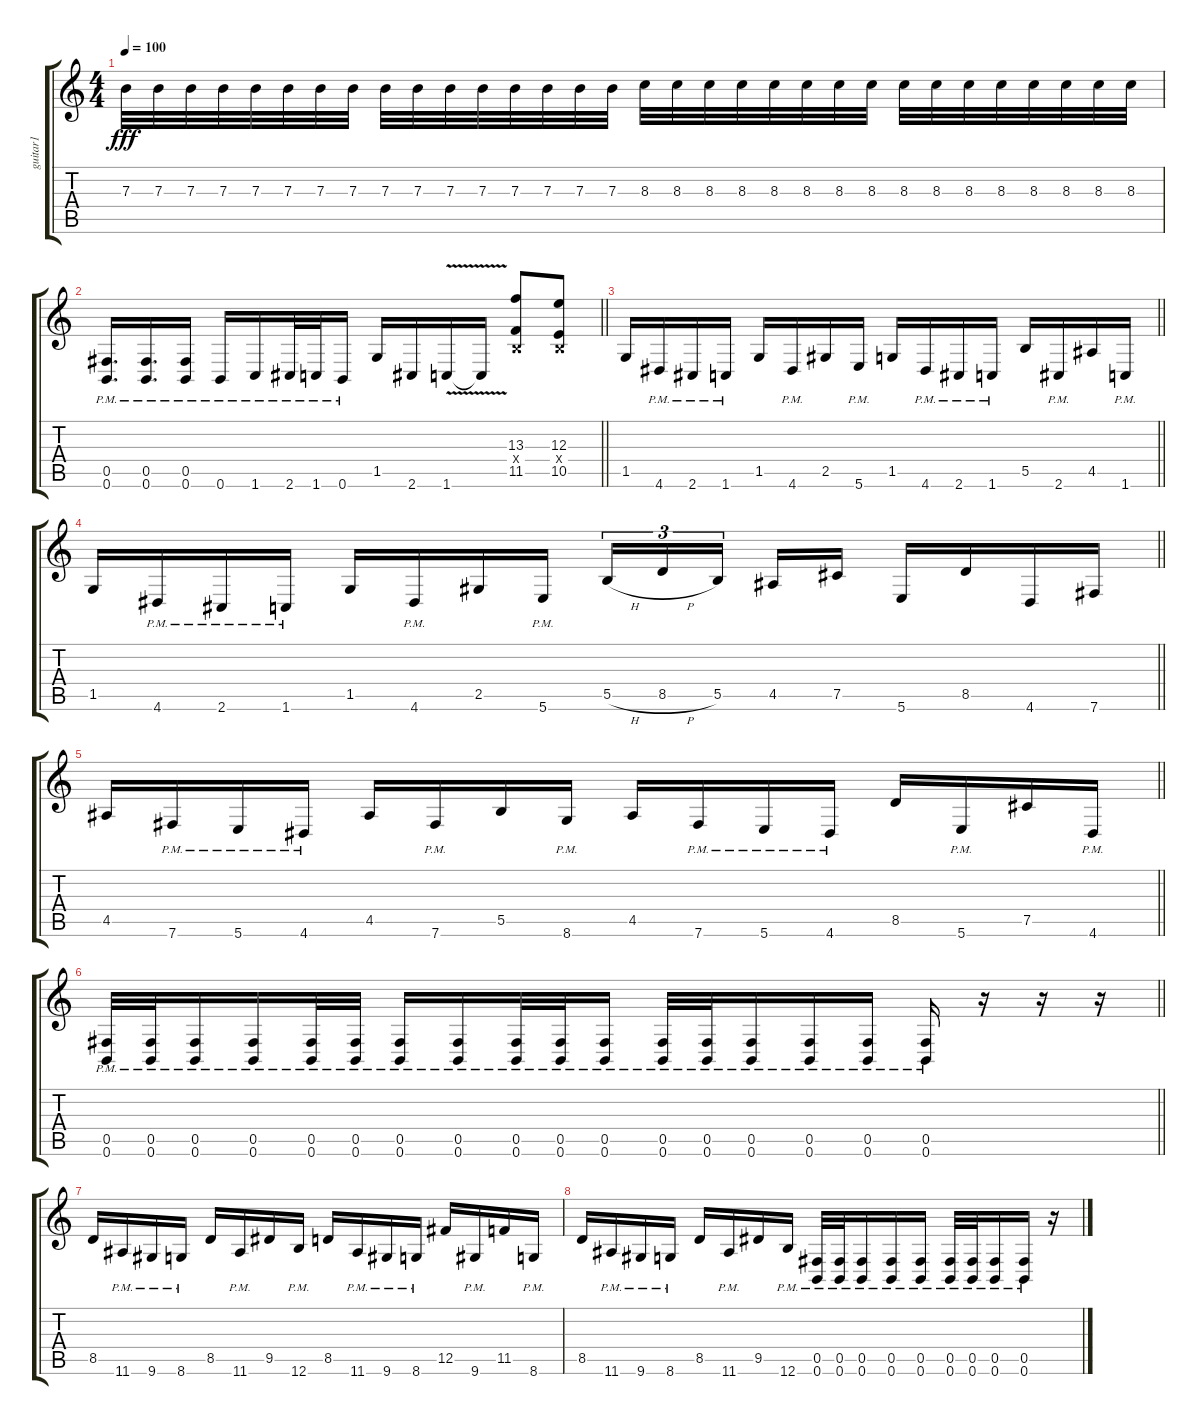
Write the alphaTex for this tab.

\track ("guitar1" "guitar1") {instrument distortionguitar}
\staff {score tabs}
\tuning (Db4 Ab3 E3 B2 Gb2 B1) {hide}
\ts (4 4)
\tempo 100
\clef g2
\ks c
7.3.32{dy fff} 7.3.32 7.3.32 7.3.32 7.3.32 7.3.32 7.3.32 7.3.32 7.3.32 7.3.32 7.3.32 7.3.32 7.3.32 7.3.32 7.3.32 7.3.32 8.3.32 8.3.32 8.3.32 8.3.32 8.3.32 8.3.32 8.3.32 8.3.32 8.3.32 8.3.32 8.3.32 8.3.32 8.3.32 8.3.32 8.3.32 8.3.32 |
\barLineRight lightlight
(0.5{pm} 0.6{pm}).16{d} (0.5{pm} 0.6{pm}).16{d} (0.5{pm} 0.6{pm}).16 0.6{pm}.16 1.6{pm}.16 2.6{pm}.32 1.6{pm}.32 0.6{pm}.16 1.5.16 2.6.16 1.6{v}.16 1.6{t}.16 (13.3 0.4{x} 11.5).8 (12.3 0.4{x} 10.5).8 |
\section ("" "")
\barLineRight lightlight
1.5.16 4.6{pm}.16 2.6{pm}.16 1.6{pm}.16 1.5.16 4.6{pm}.16 2.5.16 5.6{pm}.16 1.5.16 4.6{pm}.16 2.6{pm}.16 1.6{pm}.16 5.5.16 2.6{pm}.16 4.5.16 1.6{pm}.16 |
\barLineRight lightlight
1.5.16 4.6{pm}.16 2.6{pm}.16 1.6{pm}.16 1.5.16 4.6{pm}.16 2.5.16 5.6{pm}.16 5.5{h}.16{tu (3 2)} 8.5{h}.16{tu (3 2)} 5.5.16{tu (3 2) beam splitsecondary} 4.5.16 7.5.16 5.6.16 8.5.16 4.6.16 7.6.16 |
\barLineRight lightlight
4.5.16 7.6{pm}.16 5.6{pm}.16 4.6{pm}.16 4.5.16 7.6{pm}.16 5.5.16 8.6{pm}.16 4.5.16 7.6{pm}.16 5.6{pm}.16 4.6{pm}.16 8.5.16 5.6{pm}.16 7.5.16 4.6{pm}.16 |
\barLineRight lightlight
(0.5{pm} 0.6{pm}).32 (0.5{pm} 0.6{pm}).32 (0.5{pm} 0.6{pm}).16 (0.5{pm} 0.6{pm}).16 (0.5{pm} 0.6{pm}).32 (0.5{pm} 0.6{pm}).32 (0.5{pm} 0.6{pm}).16 (0.5{pm} 0.6{pm}).16 (0.5{pm} 0.6{pm}).32 (0.5{pm} 0.6{pm}).32 (0.5{pm} 0.6{pm}).16 (0.5{pm} 0.6{pm}).32 (0.5{pm} 0.6{pm}).32 (0.5{pm} 0.6{pm}).16 (0.5{pm} 0.6{pm}).16 (0.5{pm} 0.6{pm}).16 (0.5{pm} 0.6{pm}).16 r.16 r.16 r.16 |
8.5.16 11.6{pm}.16 9.6{pm}.16 8.6{pm}.16 8.5.16 11.6{pm}.16 9.5.16 12.6{pm}.16 8.5.16 11.6{pm}.16 9.6{pm}.16 8.6{pm}.16 12.5.16 9.6{pm}.16 11.5.16 8.6{pm}.16 |
8.5.16 11.6{pm}.16 9.6{pm}.16 8.6{pm}.16 8.5.16 11.6{pm}.16 9.5.16 12.6{pm}.16 (0.5{pm} 0.6{pm}).32 (0.5{pm} 0.6{pm}).32 (0.5{pm} 0.6{pm}).16 (0.5{pm} 0.6{pm}).16 (0.5{pm} 0.6{pm}).16 (0.5{pm} 0.6{pm}).32 (0.5{pm} 0.6{pm}).32 (0.5{pm} 0.6{pm}).16 (0.5{pm} 0.6{pm}).16 r.16
